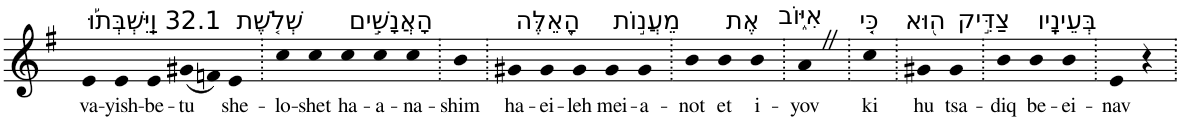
**kern	**text
*part1	*part1
*staff1	*staff1
*I"Piano	*
*I'Pno	*
*clefG2	*
*k[f#]	*
*G:	*
=1	=1
!LO:TX:a:t=32.1 וַֽיִּשְׁבְּת֡וּ	!
!	!LO:LY:b
4e	va-
!	!LO:LY:b
4e	-yish-
!	!LO:LY:b
4e	-be-
!	!LO:LY:b
(8g#X	-tu
8fn)	.
!LO:TX:a:t=שְׁלֹ֤שֶׁת	!
!	!LO:LY:b
4e	she-
=2.	=2.
!	!LO:LY:b
4cc	-lo-
!	!LO:LY:b
4cc	-shet
!LO:TX:a:t=הָאֲנָשִׁ֣ים	!
!	!LO:LY:b
4cc	ha-
!	!LO:LY:b
4cc	-a-
!	!LO:LY:b
4cc	-na-
=3.	=3.
!	!LO:LY:b
4b	-shim
=4.	=4.
!LO:TX:a:t=הָ֭אֵלֶּה	!
!	!LO:LY:b
4g#X	ha-
!	!LO:LY:b
4g#	-ei-
!	!LO:LY:b
4g#	-leh
!LO:TX:a:t=מֵעֲנ֣וֹת	!
!	!LO:LY:b
4g#	mei-
!	!LO:LY:b
4g#	-a-
=5.	=5.
!	!LO:LY:b
4b	-not
!LO:TX:a:t=אֶת	!
!	!LO:LY:b
4b	et
!LO:TX:a:t=אִיּ֑וֹב	!
!	!LO:LY:b
4b	i-
=6.	=6.
!	!LO:LY:b
4aZ	-yov
=7.	=7.
!LO:TX:a:t=כִּ֤י	!
!	!LO:LY:b
4cc	ki
=8.	=8.
!LO:TX:a:t=ה֖וּא	!
!	!LO:LY:b
4g#X	hu
!LO:TX:a:t=צַדִּ֣יק	!
!	!LO:LY:b
4g#	tsa-
=9.	=9.
!	!LO:LY:b
4b	-diq
!LO:TX:a:t=בְּעֵינָֽיו	!
!	!LO:LY:b
4b	be-
!	!LO:LY:b
4b	-ei-
=10.	=10.
!	!LO:LY:b
4e	-nav
4r	.
=.	=.
*-	*-
